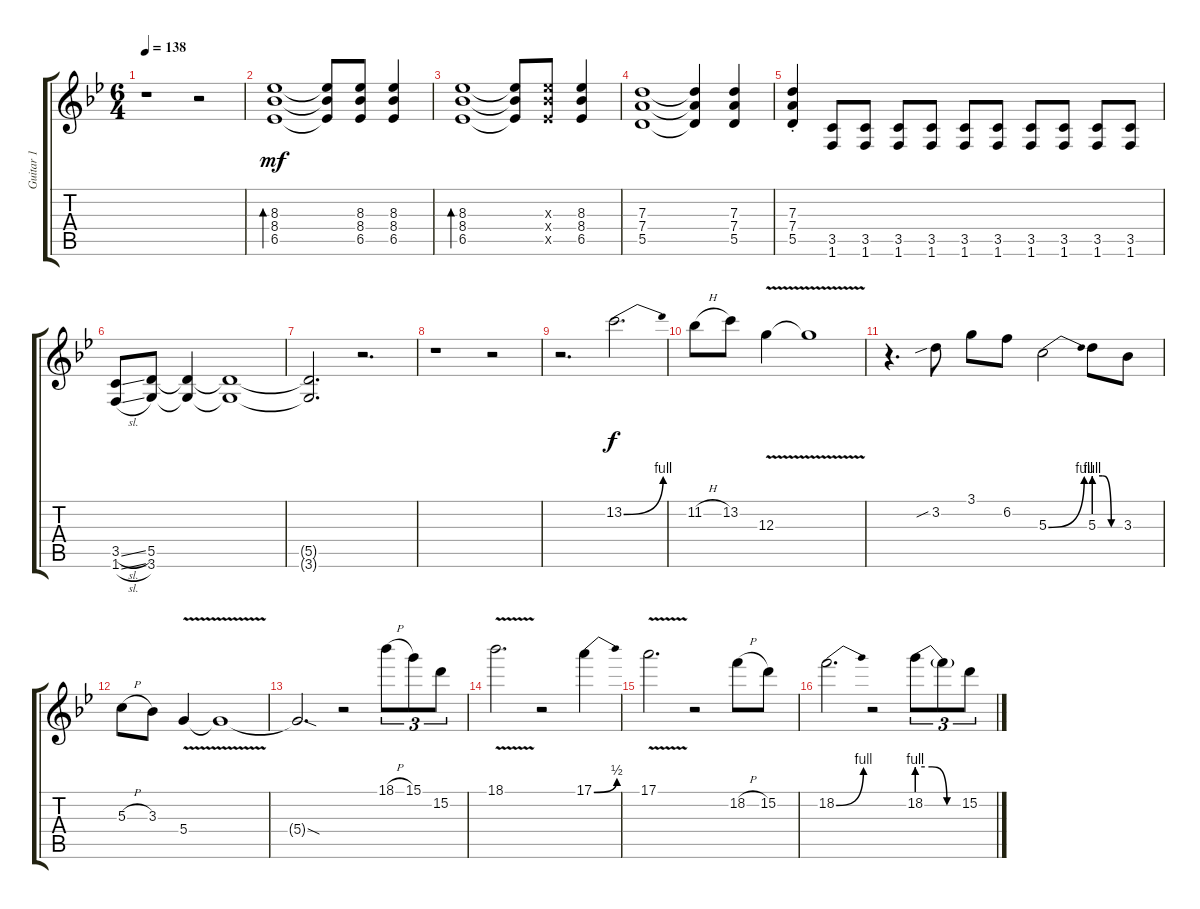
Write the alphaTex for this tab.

\track ("Guitar 1" "Guitar 1") {instrument electricguitarjazz}
\staff {score tabs}
\tuning (E4 B3 G3 D3 A2 E2) {hide}
\ts (6 4)
\tempo 138
\clef g2
\ks gminor
r.1{dy mf} r.2 |
(8.3 8.4 6.5).1{bd 60} (8.3{t} 8.4{t} 6.5{t}).8 (8.3 8.4 6.5).8 (8.3 8.4 6.5).4 |
(8.3 8.4 6.5).1{bd 60} (8.3{t} 8.4{t} 6.5{t}).8 (8.3{x} 8.4{x} 6.5{x}).8 (8.3 8.4 6.5).4 |
(7.3 7.4 5.5).1 (7.3{t} 7.4{t} 5.5{t}).4 (7.3 7.4 5.5).4 |
(7.3 7.4{st} 5.5{st}).4 (3.5 1.6).8 (3.5 1.6).8 (3.5 1.6).8 (3.5 1.6).8 (3.5 1.6).8 (3.5 1.6).8 (3.5 1.6).8 (3.5 1.6).8 (3.5 1.6).8 (3.5 1.6).8 |
(3.5{sl} 1.6{sl}).8 (5.5 3.6).8 (5.5{t} 3.6{t}).4 (5.5{t} 3.6{t}).1 |
(5.5{t} 3.6{t}).2{d} r.2{d} |
r.1 r.2 |
r.2{d} 13.2{be (bend 0 0 60 4)}.2{d dy f} |
11.2{h}.8 13.2.8 12.3{v}.4 12.3{t}.1 |
r.4{d} 3.2{sib}.8 3.1.8 6.2.8 5.3{be (bend 0 0 60 4)}.2 5.3{be (custom 0 4 20 4 40 0 60 0)}.8 3.3.8 |
5.3{h}.8 3.3.8 5.4{v}.4 5.4{t}.1 |
5.4{sod t}.2{d} r.2 18.1{h}.8{tu (3 2)} 15.1.8{tu (3 2)} 15.2.8{tu (3 2)} |
18.1{v}.2{d} r.2 17.1{be (bend 0 0 60 2)}.4 |
17.1{v}.2{d} r.2 18.2{h}.8 15.2.8 |
18.2{be (bend 0 0 60 4)}.2{d} r.2 18.2{be (custom 0 4 20 4 40 0 60 0)}.8{tu (3 2)} 18.2{t}.8{tu (3 2)} 15.2.8{tu (3 2)}
